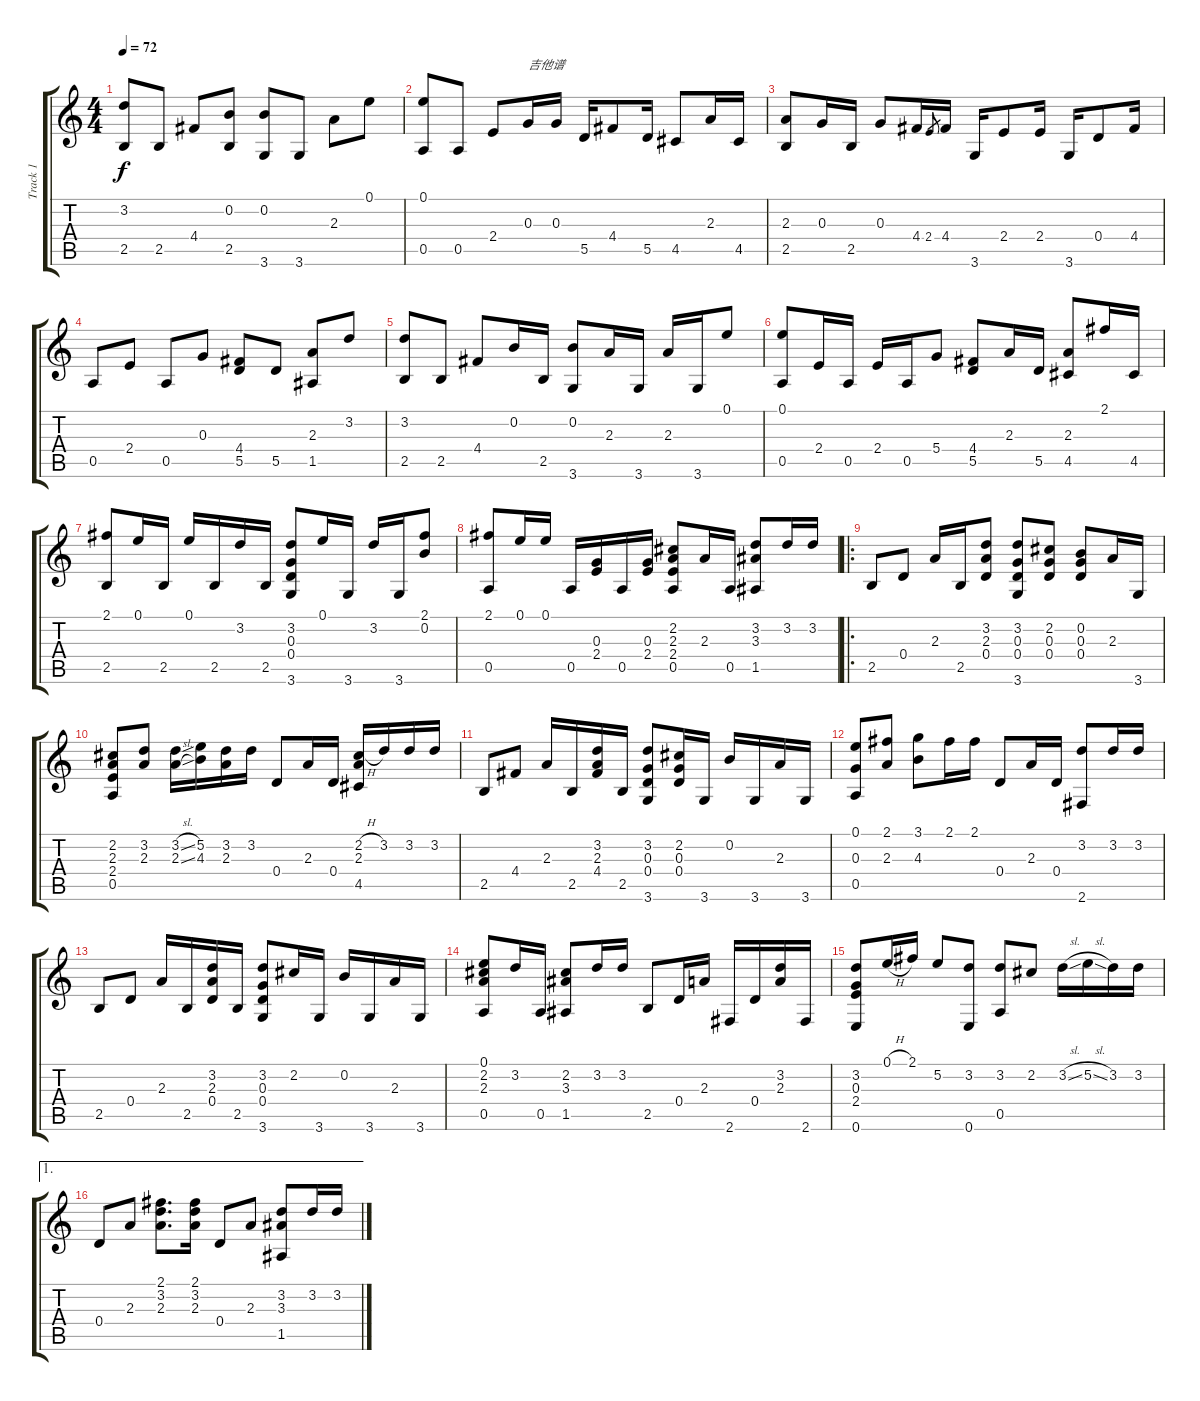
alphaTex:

\track ("Track 1" "Track 1") {instrument acousticguitarsteel}
\staff {score tabs}
\tuning (E4 B3 G3 D3 A2 E2) {hide}
\ts (4 4)
\tempo 72
\clef g2
\ks c
(3.2 2.5).8{dy f} 2.5.8 4.4.8 (0.2 2.5).8 (0.2 3.6).8 3.6.8 2.3.8 0.1.8 |
(0.1 0.5).8 0.5.8 2.4.8 0.3.16{txt "吉他谱"} 0.3.16 5.5.16 4.4.8 5.5.16 4.5.8 2.3.16 4.5.16 |
(2.3 2.5).8 0.3.16 2.5.16 0.3.8 4.4.16 2.4.8{gr} 4.4.16 3.6.16 2.4.8 2.4.16 3.6.16 0.4.8 4.4.16 |
0.5.8 2.4.8 0.5.8 0.3.8 (4.4 5.5).8 5.5.8 (2.3 1.5).8 3.2.8 |
(3.2 2.5).8 2.5.8 4.4.8 0.2.16 2.5.16 (0.2 3.6).8 2.3.16 3.6.16 2.3.16 3.6.16 0.1.8 |
(0.1 0.5).8 2.4.16 0.5.16 2.4.16 0.5.16 5.4.8 (4.4 5.5).8 2.3.16 5.5.16 (2.3 4.5).8 2.1.16 4.5.16 |
(2.1 2.5).8 0.1.16 2.5.16 0.1.16 2.5.16 3.2.16 2.5.16 (3.2 0.3 0.4 3.6).8 0.1.16 3.6.16 3.2.16 3.6.16 (2.1 0.2).8 |
(2.1 0.5).8 0.1.16 0.1.16 0.5.16 (0.3 2.4).16 0.5.16 (0.3 2.4).16 (2.2 2.3 2.4 0.5).8 2.3.16 0.5.16 (3.2 3.3 1.5).8 3.2.16 3.2.16 |
\ro
2.5.8 0.4.8 2.3.16 2.5.16 (3.2 2.3 0.4).8 (3.2 0.3 0.4 3.6).8 (2.2 0.3 0.4).8 (0.2 0.3 0.4).8 2.3.16 3.6.16 |
(2.2 2.3 2.4 0.5).8 (3.2 2.3).8 (3.2{sl} 2.3{sl}).16 (5.2 4.3).16 (3.2 2.3).16 3.2.16 0.4.8 2.3.16 0.4.16 (2.2{h} 2.3 4.5).16 3.2.16 3.2.16 3.2.16 |
2.5.8 4.4.8 2.3.16 2.5.16 (3.2 2.3 4.4).16 2.5.16 (3.2 0.3 0.4 3.6).8 (2.2 0.3 0.4).16 3.6.16 0.2.16 3.6.16 2.3.16 3.6.16 |
(0.1 0.3 0.5).8 (2.1 2.3).8 (3.1 4.3).8 2.1.16 2.1.16 0.4.8 2.3.16 0.4.16 (3.2 2.6).8 3.2.16 3.2.16 |
2.5.8 0.4.8 2.3.16 2.5.16 (3.2 2.3 0.4).16 2.5.16 (3.2 0.3 0.4 3.6).8 2.2.16 3.6.16 0.2.16 3.6.16 2.3.16 3.6.16 |
(0.1 2.2 2.3 0.5).8 3.2.16 0.5.16 (2.2 3.3 1.5).8 3.2.16 3.2.16 2.5.8 0.4.16 2.3.16 2.6.16 0.4.16 (3.2 2.3).16 2.6.16 |
(3.2 0.3 2.4 0.6).8 0.1{h}.16 2.1.16 5.2.8 (3.2 0.6).8 (3.2 0.5).8 2.2.8 3.2{sl}.16 5.2{sl}.16 3.2.16 3.2.16 |
\ae 1
0.4.8 2.3.8 (2.1 3.2 2.3).8{d} (2.1 3.2 2.3).16 0.4.8 2.3.8 (3.2 3.3 1.5).8 3.2.16 3.2.16
